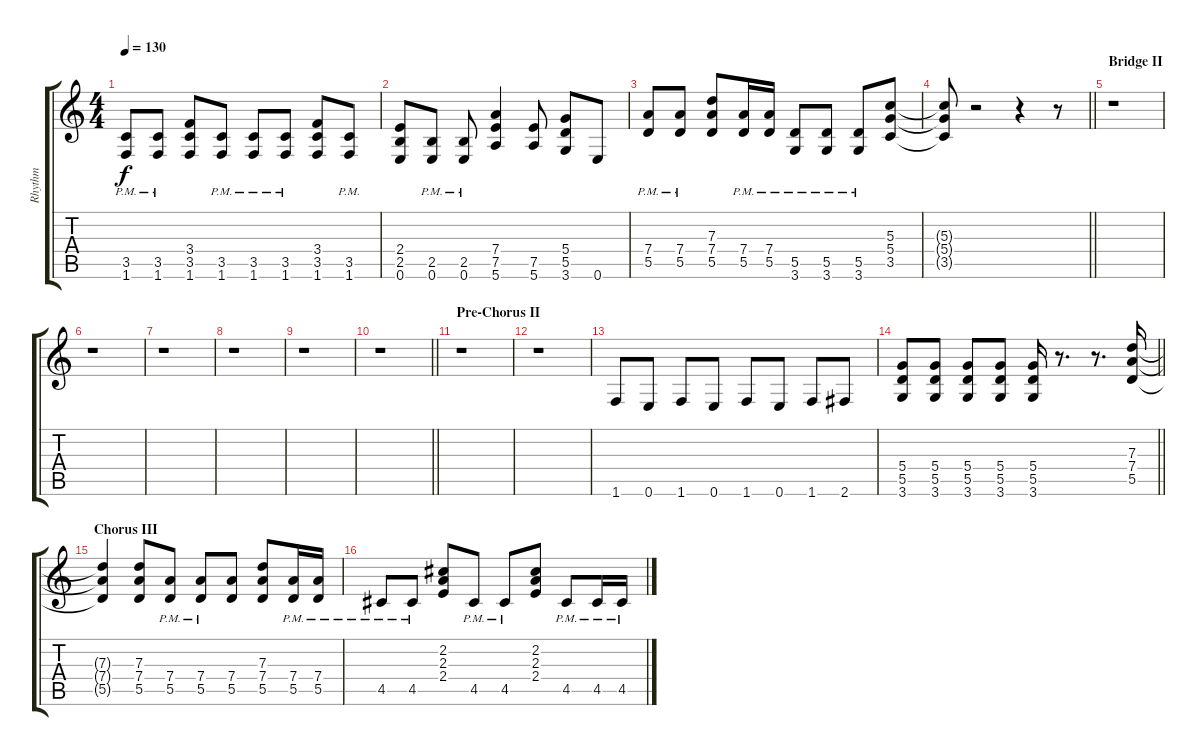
\track ("Rhythm" "Rhythm") {instrument overdrivenguitar}
\staff {score tabs}
\tuning (E4 B3 G3 D3 A2 E2) {hide}
\ts (4 4)
\tempo 130
\clef g2
\ks c
(3.5{pm} 1.6{pm}).8{dy f} (3.5{pm} 1.6{pm}).8 (3.4 3.5 1.6).8 (3.5{pm} 1.6{pm}).8 (3.5{pm} 1.6{pm}).8 (3.5{pm} 1.6{pm}).8 (3.4 3.5 1.6).8 (3.5{pm} 1.6{pm}).8 |
(2.4 2.5 0.6).8 (2.5{pm} 0.6{pm}).8 (2.5{pm} 0.6{pm}).8 (7.4 7.5 5.6).4 (7.5 5.6).8 (5.4 5.5 3.6).8 0.6.8 |
(7.4{pm} 5.5{pm}).8 (7.4{pm} 5.5{pm}).8 (7.3 7.4 5.5).8 (7.4{pm} 5.5{pm}).16 (7.4{pm} 5.5{pm}).16 (5.5{pm} 3.6{pm}).8 (5.5{pm} 3.6{pm}).8 (5.5{pm} 3.6{pm}).8 (5.3 5.4 3.5).8 |
\barLineRight lightlight
(5.3{t} 5.4{t} 3.5{t}).8 r.2 r.4 r.8 |
\section ("" "Bridge II")
r.1 |
r.1 |
r.1 |
r.1 |
r.1 |
\barLineRight lightlight
r.1 |
\section ("" "Pre-Chorus II")
r.1 |
r.1 |
1.6.8 0.6.8 1.6.8 0.6.8 1.6.8 0.6.8 1.6.8 2.6.8 |
\barLineRight lightlight
(5.4 5.5 3.6).8 (5.4 5.5 3.6).8 (5.4 5.5 3.6).8 (5.4 5.5 3.6).8 (5.4 5.5 3.6).16 r.8{d} r.8{d} (7.3 7.4 5.5).16 |
\section ("" "Chorus III")
(7.3{t} 7.4{t} 5.5{t}).4 (7.3 7.4 5.5).8 (7.4{pm} 5.5{pm}).8 (7.4{pm} 5.5{pm}).8 (7.4 5.5).8 (7.3 7.4 5.5).8 (7.4{pm} 5.5{pm}).16 (7.4{pm} 5.5{pm}).16 |
4.5{pm}.8 4.5{pm}.8 (2.2 2.3 2.4).8 4.5{pm}.8 4.5{pm}.8 (2.2 2.3 2.4).8 4.5{pm}.8 4.5{pm}.16 4.5{pm}.16
